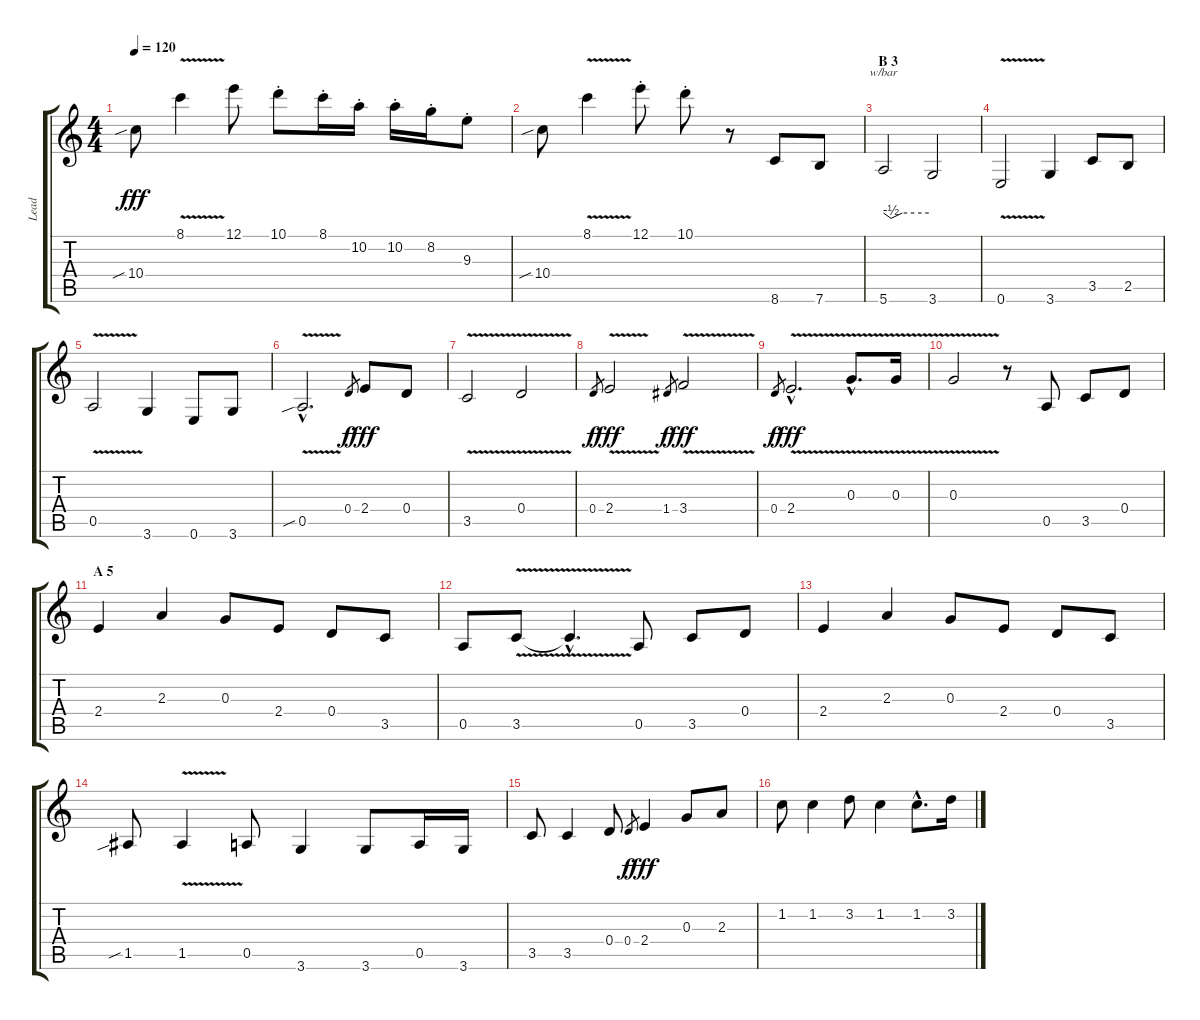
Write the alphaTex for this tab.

\track ("Lead" "Lead") {instrument acousticguitarnylon}
\staff {score tabs}
\tuning (E4 B3 G3 D3 A2 E2) {hide}
\ts (4 4)
\tempo 120
\clef g2
\ks c
10.4{sib}.8{dy fff} 8.1{v}.4 12.1.8 10.1{st}.8 8.1{st}.16 10.2{st}.16 10.2{st}.16 8.2{st}.16 9.3{st}.8 |
10.4{sib}.8 8.1{v}.4 12.1{st}.8 10.1{st}.8 r.8 8.6.8{instrument electricguitarclean} 7.6.8 |
\section ("" "B 3")
5.6.2{tbe (custom default 0 0 10 -2 25 0 60 0)} 3.6.2 |
0.6{v}.2 3.6.4 3.5.8 2.5.8 |
0.5{v}.2 3.6.4 0.6.8 3.6.8 |
0.5{v sib hac}.2{d} 0.4.8{gr dy f} 2.4.8{dy fff} 0.4.8 |
3.5{v}.2 0.4{v}.2 |
0.4.8{gr dy f} 2.4{v}.2{dy fff} 1.4.8{gr dy f} 3.4{v}.2{dy fff} |
0.4.8{gr dy f} 2.4{v hac}.2{d dy fff} 0.3{v hac}.8{d} 0.3{v}.16 |
0.3{v}.2 r.8 0.5.8 3.5.8 0.4.8 |
\section ("" "A 5")
2.4.4 2.3.4 0.3.8 2.4.8 0.4.8 3.5.8 |
0.5.8 3.5{v}.8 3.5{hac t}.4{d} 0.5.8 3.5.8 0.4.8 |
2.4.4 2.3.4 0.3.8 2.4.8 0.4.8 3.5.8 |
1.5{sib}.8 1.5{v}.4 0.5.8 3.6.4 3.6.8 0.5.16 3.6.16 |
3.5.8 3.5.4 0.4.8 0.4.8{gr dy f} 2.4.4{dy fff} 0.3.8 2.3.8 |
1.2.8 1.2.4 3.2.8 1.2.4 1.2{hac}.8{d} 3.2.16
